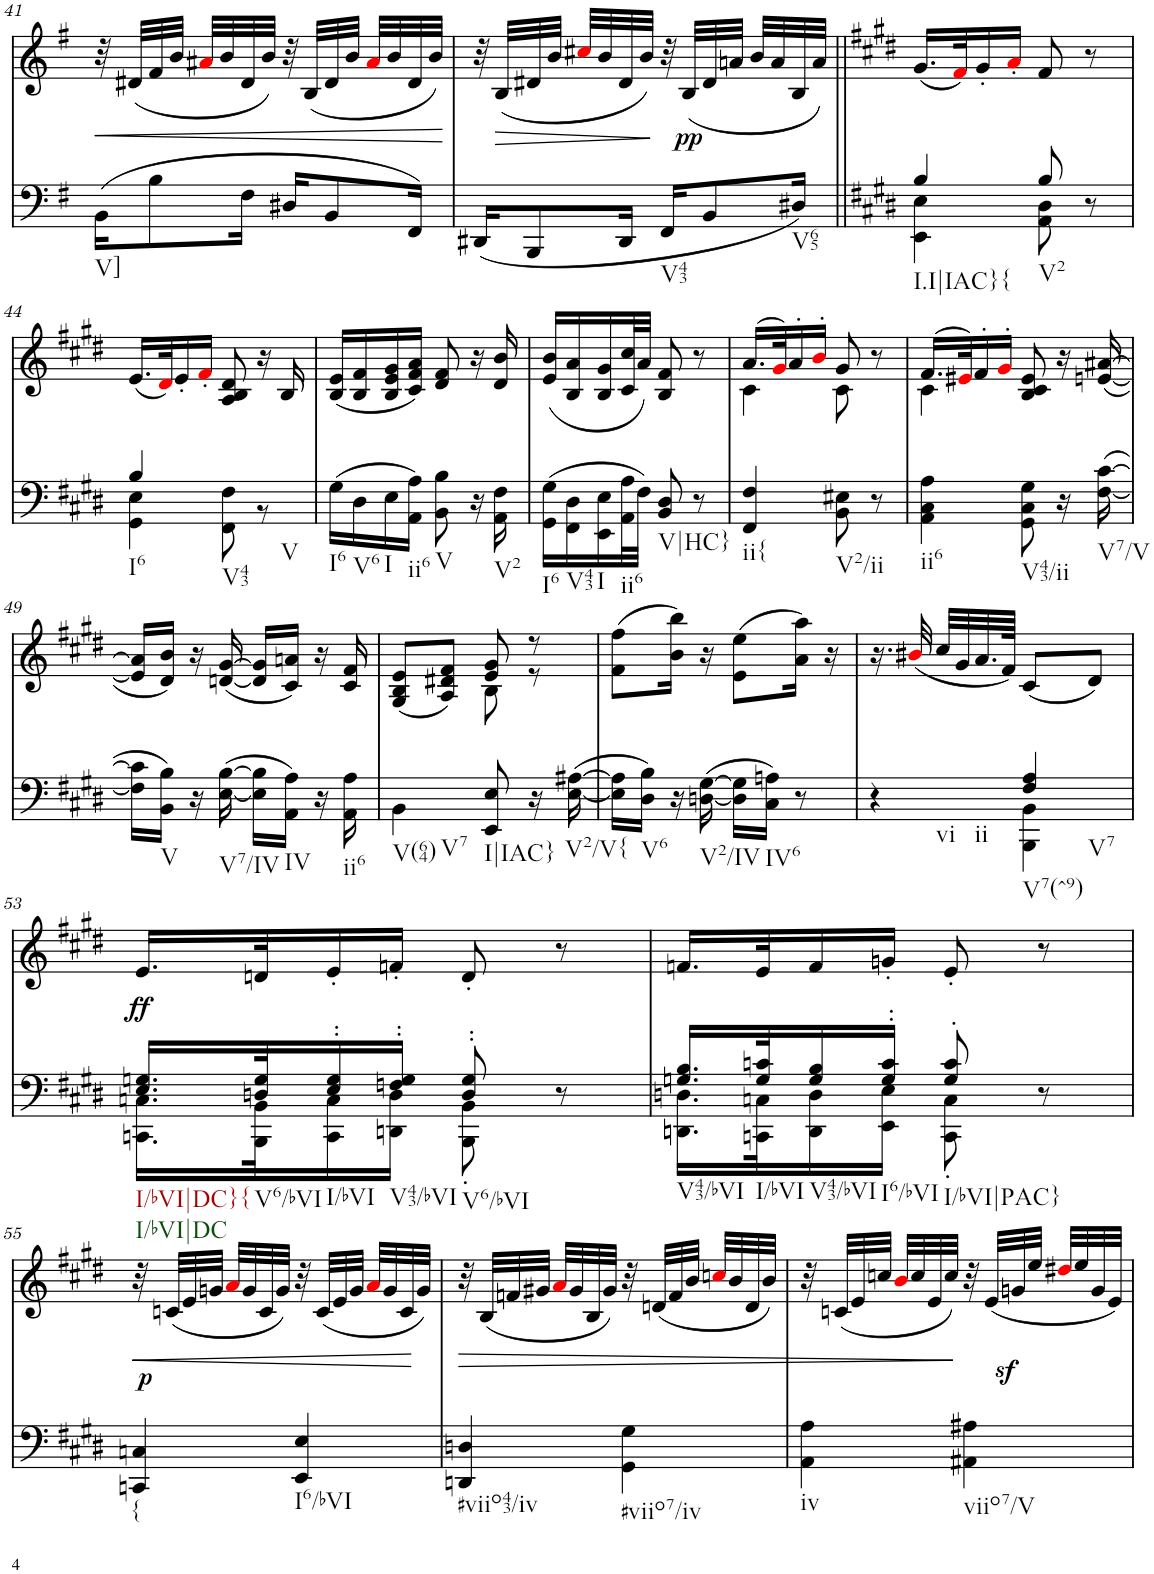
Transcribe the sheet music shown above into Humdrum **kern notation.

**kern	**dynam	**kern	**dynam
*part2	*part2	*part1	*part1
*staff2	*staff2	*staff1	*staff1
*I"piano	*	*I"piano	*
*I'Pno	*	*I'Pno	*
!!LO:PB:g=z
*clefF4	*	*clefG2	*
*k[f#]	*	*k[f#]	*
*e:	*	*e:	*
*M2/4	*	*M2/4	*
=41	=41	=41	=41
!LO:TX:b:t=V]	!	!	!
!	!	!	!LO:HP:b
(16BB\KL	.	32r	<
.	.	(32d#X/LLL	.
8B\	.	32f#/	.
.	.	32b/JJJ	.
.	.	32a#Xi/LLL	.
.	.	32b/	.
16F#\Jk	.	32d#/	.
.	.	32b/JJJ)	.
16D#X/KL	.	32r	.
.	.	(32B/LLL	.
8BB/	.	32d#/	.
.	.	32b/JJJ	.
.	.	32a#i/LLL	.
.	.	32b/	.
16FF#/Jk)	.	32d#/	.
.	.	32b/JJJ)	.
.	.	.	[
=42	=42	=42	=42
(16DD#X/KL	.	32r	.
!	!	!	!LO:HP:b
.	.	(32B/LLL	>
8BBB/	.	32d#X/	.
.	.	32b/JJJ	.
.	.	32cc#Xi/LLL	.
.	.	32b/	.
16DD#/Jk	.	32d#/	.
.	.	32b/JJJ)	.
!LO:TX:b:t=V43	!	!	!
16FF#/KL	.	32r	]
.	.	(32B/LLL	.
!	!LO:DY:a	!	!
8BB/	pp	32d#/	.
.	.	32an/JJJ	.
.	.	32b/LLL	.
.	.	32a/	.
!LO:TX:b:t=V65	!	!	!
16D#X/Jk)	.	32B/	.
.	.	32a/JJJ)	.
=43||	=43||	=43||	=43||
*k[f#c#g#d#]	*	*k[f#c#g#d#]	*
*E:	*	*E:	*
*^	*	*	*
!LO:TX:b:t=I.I|IAC}{	!	!	!	!
4B/	4EE\ 4E\	.	(16.g#/LL	.
.	.	.	32f#i/K)	.
.	.	.	16g#'/	.
.	.	.	16a'i/JJ	.
!LO:TX:b:t=V2	!	!	!	!
8B/	8AA\ 8D#\	.	8f#/	.
8r	8ryy	.	8r	.
!!LO:LB:g=z
=44	=44	=44	=44	=44
!LO:TX:b:t=I6	!	!	!	!
4B/	4GG#\ 4E\	.	(16.e/LL	.
.	.	.	32d#i/K)	.
.	.	.	16e'/	.
.	.	.	16f#'i/JJ	.
!LO:TX:b:t=V43	!	!	!	!
!LO:TX:b:t=V	!	!	!	!
4ryy	8FF#\ 8F#\	.	8A/ 8B/ 8d#/	.
.	8r	.	16r	.
.	.	.	16B/	.
*v	*v	*	*	*
=45	=45	=45	=45
!LO:TX:b:t=I6	!	!	!
(16G#\LL	.	(16B/ 16e/LL	.
!LO:TX:b:t=V6	!	!	!
16D#\	.	16B/ 16f#/	.
!LO:TX:b:t=I	!	!	!
16E\	.	16B/ 16e/ 16g#/	.
!LO:TX:b:t=ii6	!	!	!
16AA\ 16A\JJ)	.	16c#/ 16f#/ 16a/JJ)	.
!LO:TX:b:t=V	!	!	!
8BB\ 8B\	.	8d#/ 8f#/	.
16r	.	16r	.
!LO:TX:b:t=V2	!	!	!
16AA\ 16F#\	.	16d#/ 16b/	.
=46	=46	=46	=46
!LO:TX:b:t=I6	!	!	!
(16GG#\ 16G#\LL	.	(16e/ 16b/LL	.
!LO:TX:b:t=V43	!	!	!
16FF#\ 16D#\	.	16B/ 16a/	.
!LO:TX:b:t=I	!	!	!
16EE\ 16E\	.	16B/ 16g#/	.
!LO:TX:b:t=ii6	!	!	!
32AA\ 32A\L	.	32c#/ 32cc#/L	.
32F#\JJJ)	.	32a/JJJ)	.
!LO:TX:b:t=V|HC}	!	!	!
8BB/ 8D#/	.	8B/ 8f#/	.
8r	.	8r	.
=47	=47	=47	=47
*	*	*^	*
!LO:TX:b:t=ii{	!	!	!	!
4FF#/ 4F#/	.	(16.a/LL	4c#\	.
.	.	32g#i/K)	.	.
.	.	16a'/	.	.
.	.	16b'i/JJ	.	.
!LO:TX:b:t=V2/ii	!	!	!	!
8BB\ 8E#X\	.	8g#/	8c#\	.
8r	.	8r	8ryy	.
=48	=48	=48	=48	=48
!LO:TX:b:t=ii6	!	!	!	!
4AA\ 4C#\ 4A\	.	(16.f#/LL	4c#\	.
.	.	32e#Xi/K)	.	.
.	.	16f#'/	.	.
.	.	16g#'i/JJ	.	.
!LO:TX:b:t=V43/ii	!	!	!	!
8GG#\ 8C#\ 8G#\	.	8B/ 8c#/ 8e#/	4ryy	.
16r	.	16r	.	.
!LO:TX:b:t=V7/V	!	!	!	!
([16F#\ [16c#\	.	(<[16en/ [16a#X/	.	.
*	*	*v	*v	*
!!LO:LB:g=z
=49	=49	=49	=49
16F#\] 16c#\]LL	.	16e/] 16a#/]LL	.
!LO:TX:b:t=V	!	!	!
16BB\ 16B\JJ)	.	16d#/ 16b/JJ)	.
16r	.	16r	.
!LO:TX:b:t=V7/IV	!	!	!
([16E\ [16B\	.	([16dn/ [16g#/	.
16E\] 16B\]LL	.	16d/] 16g#/]LL	.
!LO:TX:b:t=IV	!	!	!
16AA\ 16A\JJ)	.	16c#/ 16an/JJ)	.
16r	.	16r	.
!LO:TX:b:t=ii6	!	!	!
16AA\ 16A\	.	16c#/ 16f#/	.
=50	=50	=50	=50
*	*	*^	*
!LO:TX:b:t=V(64)	!	!	!	!
!LO:TX:b:t=V7	!	!	!	!
4BB\	.	(8G#/ 8B/ 8e/L	4ryy	.
.	.	8A/ 8d#X/ 8f#/J)	.	.
!LO:TX:b:t=I|IAC}	!	!	!	!
8EE/ 8E/	.	8e/ 8g#/	8B\	.
16r	.	8r	8r	.
!LO:TX:b:t=V2/V{	!	!	!	!
([16E\ [16A#X\	.	.	.	.
*	*	*v	*v	*
=51	=51	=51	=51
16E\] 16A#\]LL	.	(8f#\ 8ff#\L	.
!LO:TX:b:t=V6	!	!	!
16D#\ 16B\JJ)	.	.	.
16r	.	16b\ 16bb\Jk)	.
!LO:TX:b:t=V2/IV	!	!	!
([16Dn\ [16G#\	.	16r	.
16D\] 16G#\]LL	.	(8e\ 8ee\L	.
!LO:TX:b:t=IV6	!	!	!
16C#\ 16An\JJ)	.	.	.
8r	.	16a\ 16aa\Jk)	.
.	.	16r	.
=52	=52	=52	=52
*^	*	*	*
!LO:TX:b:t=vi	!	!	!	!
!LO:TX:b:t=ii	!	!	!	!
4r	4ryy	.	16.r	.
.	.	.	(32b#Xi/	.
.	.	.	32cc#/LLL	.
.	.	.	32g#/	.
.	.	.	32.a/	.
.	.	.	64f#/JJJk)	.
!LO:TX:b:t=V7(^9)	!	!	!	!
!LO:TX:b:t=V7	!	!	!	!
4F#/ 4A/	4BBB\ 4BB\	.	(8c#/L	.
.	.	.	8d#/J)	.
!!LO:LB:g=z
=53	=53	=53	=53	=53
!LO:TX:b:t=I/bVI|DC}{	!	!	!	!
!LO:TX:b:t=I/bVI|DC	!	!	!	!
!	!	!	!	!LO:DY:b
16.E/ 16.Gn/LL	16.CCn\ 16.Cn\LL	.	16.e/LL	ff
!LO:TX:b:t=V6/bVI	!	!	!	!
32Dn/ 32G/K	32BBB\ 32BB\K	.	32dn/K	.
!LO:TX:b:t=I/bVI	!	!	!	!
16E/' 16G/'	16CC\ 16C\	.	16e'/	.
!LO:TX:b:t=V43/bVI	!	!	!	!
16Fn/' 16G/'JJ	16DDn\ 16D\JJ	.	16fn'/JJ	.
!LO:TX:b:t=V6/bVI	!	!	!	!
8D/' 8G/'	8BBB\' 8BB\'	.	8d'/	.
8r	8ryy	.	8r	.
=54	=54	=54	=54	=54
!LO:TX:b:t=V43/bVI	!	!	!	!
16.Gn/ 16.B/LL	16.DDn\ 16.Dn\LL	.	16.fn/LL	.
!LO:TX:b:t=I/bVI	!	!	!	!
32G/ 32cn/K	32CCn\ 32Cn\K	.	32e/K	.
!LO:TX:b:t=V43/bVI	!	!	!	!
16G/ 16B/	16DD\ 16D\	.	16f/	.
!LO:TX:b:t=I6/bVI	!	!	!	!
16G/' 16c/'JJ	16EE\ 16E\JJ	.	16gn'/JJ	.
!LO:TX:b:t=I/bVI|PAC}	!	!	!	!
8G/' 8c/'	8CC\' 8C\'	.	8e'/	.
8r	8ryy	.	8r	.
!!LO:LB:g=z
=55	=55	=55	=55	=55
!LO:TX:b:t={	!	!	!	!
!	!	!LO:DY:a	!	!LO:HP:b
*v	*v	*	*	*
4CCn/ 4Cn/	p	32r	<
.	.	(32cn/LLL	.
.	.	32e/	.
.	.	32gn/JJJ	.
.	.	32ai/LLL	.
.	.	32g/	.
.	.	32c/	.
.	.	32g/JJJ)	.
!LO:TX:b:t=I6/bVI	!	!	!
4EE/ 4E/	.	32r	.
.	.	(32c/LLL	.
.	.	32e/	.
.	.	32g/JJJ	.
.	.	32ai/LLL	.
.	.	32g/	.
.	.	32c/	.
.	.	32g/JJJ)	.
.	.	.	[
=56	=56	=56	=56
!LO:TX:b:t=#viio43/iv	!	!	!
!	!	!	!LO:HP:b
4DDn/ 4Dn/	.	32r	>
.	.	(32B/LLL	.
.	.	32fn/	.
.	.	32g#X/JJJ	.
.	.	32ai/LLL	.
.	.	32g#/	.
.	.	32B/	.
.	.	32g#/JJJ)	.
!LO:TX:b:t=#viio7/iv	!	!	!
4GG#\ 4G#\	.	32r	.
.	.	(32dn/LLL	.
.	.	32f/	.
.	.	32b/JJJ	.
.	.	32ccni/LLL	.
.	.	32b/	.
.	.	32d/	.
.	.	32b/JJJ)	.
=57	=57	=57	=57
!LO:TX:b:t=iv	!	!	!
4AA\ 4A\	.	32r	.
.	.	(32cn/LLL	.
.	.	32e/	.
.	.	32ccn/JJJ	.
.	.	32bi/LLL	.
.	.	32cc/	.
.	.	32e/	.
.	.	32cc/JJJ)	.
!LO:TX:b:t=viio7/V	!	!	!
4AA#X\z> 4A#X\z>	.	32r	]
.	.	(32e/LLL	.
.	.	32gn/	.
.	.	32ee/JJJ	.
.	.	32dd#Xi/LLL	.
.	.	32ee/	.
.	.	32g/	.
.	.	32e/JJJ)	.
=	=	=	=
*-	*-	*-	*-
